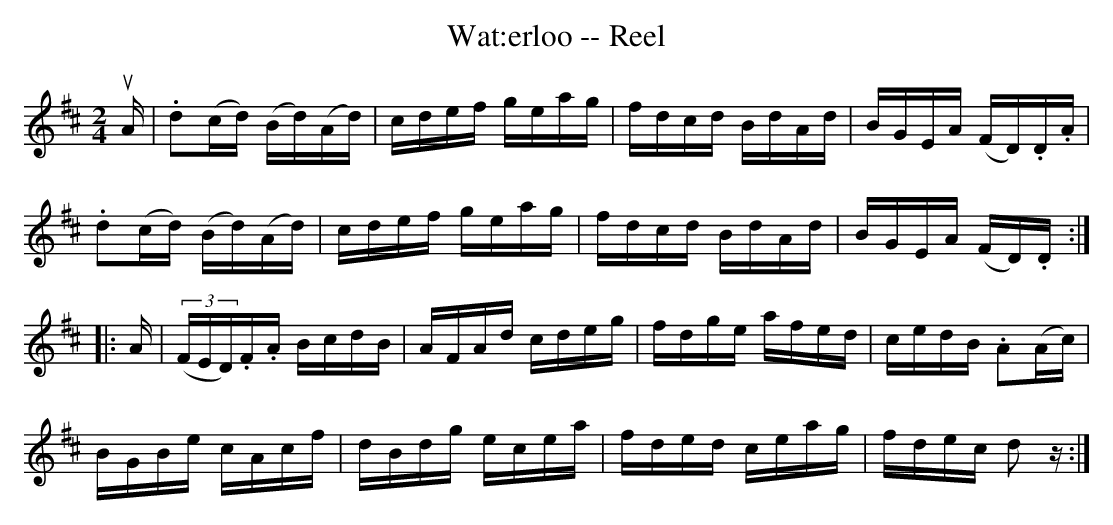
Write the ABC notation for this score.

X:1
T:Wat:erloo -- Reel
M:2/4
L:1/16
K:D
uA|\
.d2(cd) (Bd)(Ad) | cdef geag | fdcd BdAd | BGEA (FD).D.A |
.d2(cd) (Bd)(Ad) | cdef geag | fdcd BdAd | BGEA (FD).D  :|
|:A|\
((3FED).F.A BcdB | AFAd cdeg | fdge afed | cedB .A2(Ac) |
BGBe cAcf | dBdg ecea | fded ceag | fdec d2 z :|
